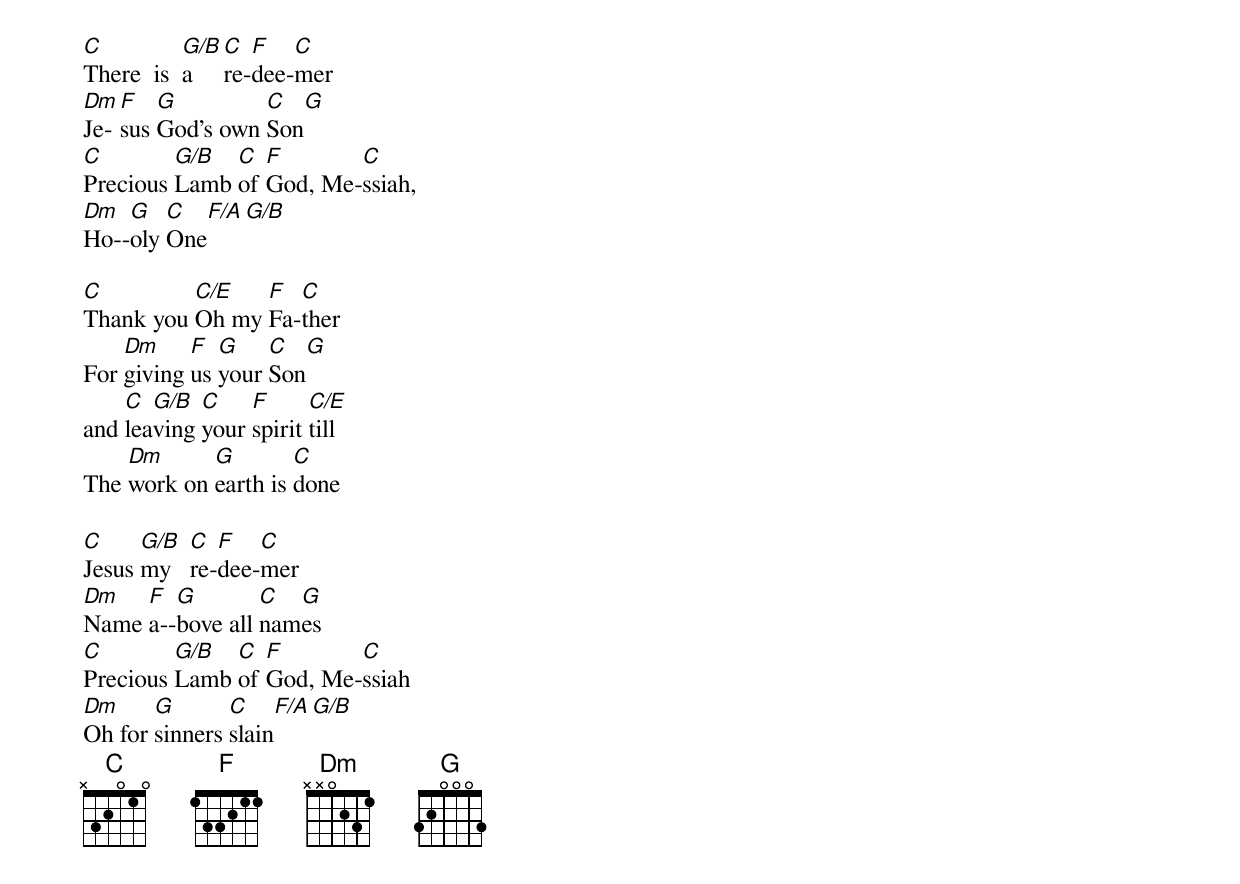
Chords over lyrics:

C          G/B  C  F   C
There  is  a    re-dee-mer
Dm F   G         C  G
Je-sus God's own Son
C        G/B  C  F       C
Precious Lamb of God, Me-ssiah,
Dm  G   C     F/A  G/B
Ho--oly One

C         C/E   F  C
Thank you Oh my Fa-ther
    Dm     F  G    C  G
For giving us your Son
    C  G/B  C    F      C/E
and leaving your spirit till
    Dm      G        C
The work on earth is done
<page break>
C     G/B  C  F   C
Jesus my   re-dee-mer
Dm   F  G        C  G
Name a--bove all names
C        G/B  C  F       C
Precious Lamb of God, Me-ssiah
Dm     G       C       F/A  G/B
Oh for sinners slain
